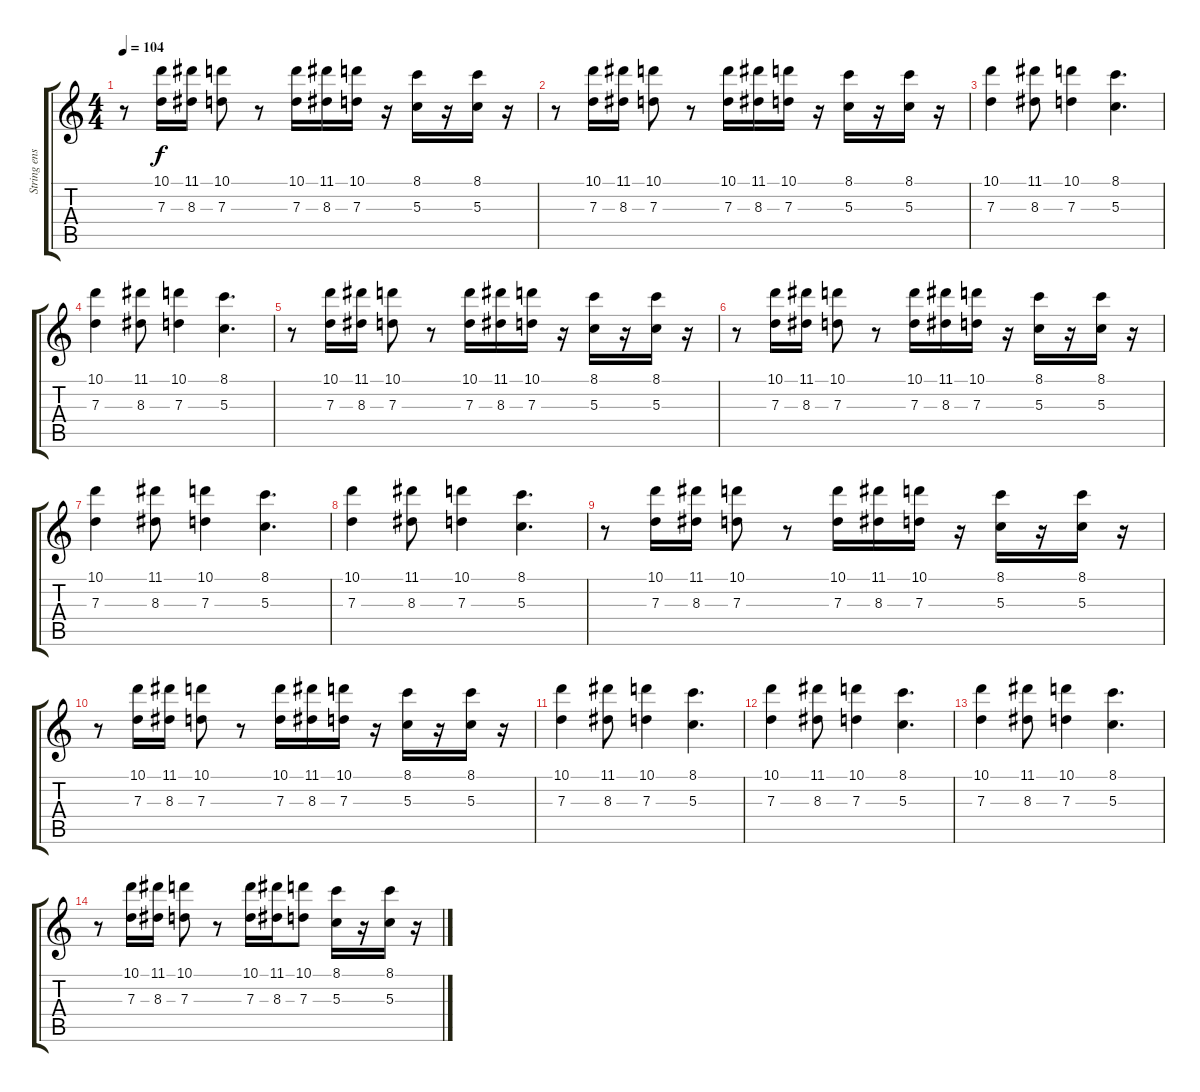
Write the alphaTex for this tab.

\track ("String ensemble" "String ens") {instrument stringensemble1}
\staff {score tabs}
\tuning (E5 B4 G4 D4 A3 E3) {hide}
\ts (4 4)
\tempo 104
\clef g2
\ks c
r.8{dy f} (10.1 7.3).16 (11.1 8.3).16 (10.1 7.3).8 r.8 (10.1 7.3).16 (11.1 8.3).16 (10.1 7.3).16 r.16 (8.1 5.3).16 r.16 (8.1 5.3).16 r.16 |
r.8 (10.1 7.3).16 (11.1 8.3).16 (10.1 7.3).8 r.8 (10.1 7.3).16 (11.1 8.3).16 (10.1 7.3).16 r.16 (8.1 5.3).16 r.16 (8.1 5.3).16 r.16 |
(10.1 7.3).4 (11.1 8.3).8 (10.1 7.3).4 (8.1 5.3).4{d} |
(10.1 7.3).4 (11.1 8.3).8 (10.1 7.3).4 (8.1 5.3).4{d} |
r.8 (10.1 7.3).16 (11.1 8.3).16 (10.1 7.3).8 r.8 (10.1 7.3).16 (11.1 8.3).16 (10.1 7.3).16 r.16 (8.1 5.3).16 r.16 (8.1 5.3).16 r.16 |
r.8 (10.1 7.3).16 (11.1 8.3).16 (10.1 7.3).8 r.8 (10.1 7.3).16 (11.1 8.3).16 (10.1 7.3).16 r.16 (8.1 5.3).16 r.16 (8.1 5.3).16 r.16 |
(10.1 7.3).4 (11.1 8.3).8 (10.1 7.3).4 (8.1 5.3).4{d} |
(10.1 7.3).4 (11.1 8.3).8 (10.1 7.3).4 (8.1 5.3).4{d} |
r.8 (10.1 7.3).16 (11.1 8.3).16 (10.1 7.3).8 r.8 (10.1 7.3).16 (11.1 8.3).16 (10.1 7.3).16 r.16 (8.1 5.3).16 r.16 (8.1 5.3).16 r.16 |
r.8 (10.1 7.3).16 (11.1 8.3).16 (10.1 7.3).8 r.8 (10.1 7.3).16 (11.1 8.3).16 (10.1 7.3).16 r.16 (8.1 5.3).16 r.16 (8.1 5.3).16 r.16 |
(10.1 7.3).4 (11.1 8.3).8 (10.1 7.3).4 (8.1 5.3).4{d} |
(10.1 7.3).4 (11.1 8.3).8 (10.1 7.3).4 (8.1 5.3).4{d} |
(10.1 7.3).4 (11.1 8.3).8 (10.1 7.3).4 (8.1 5.3).4{d} |
r.8 (10.1 7.3).16 (11.1 8.3).16 (10.1 7.3).8 r.8 (10.1 7.3).16 (11.1 8.3).16 (10.1 7.3).8 (8.1 5.3).16 r.16 (8.1 5.3).16 r.16
